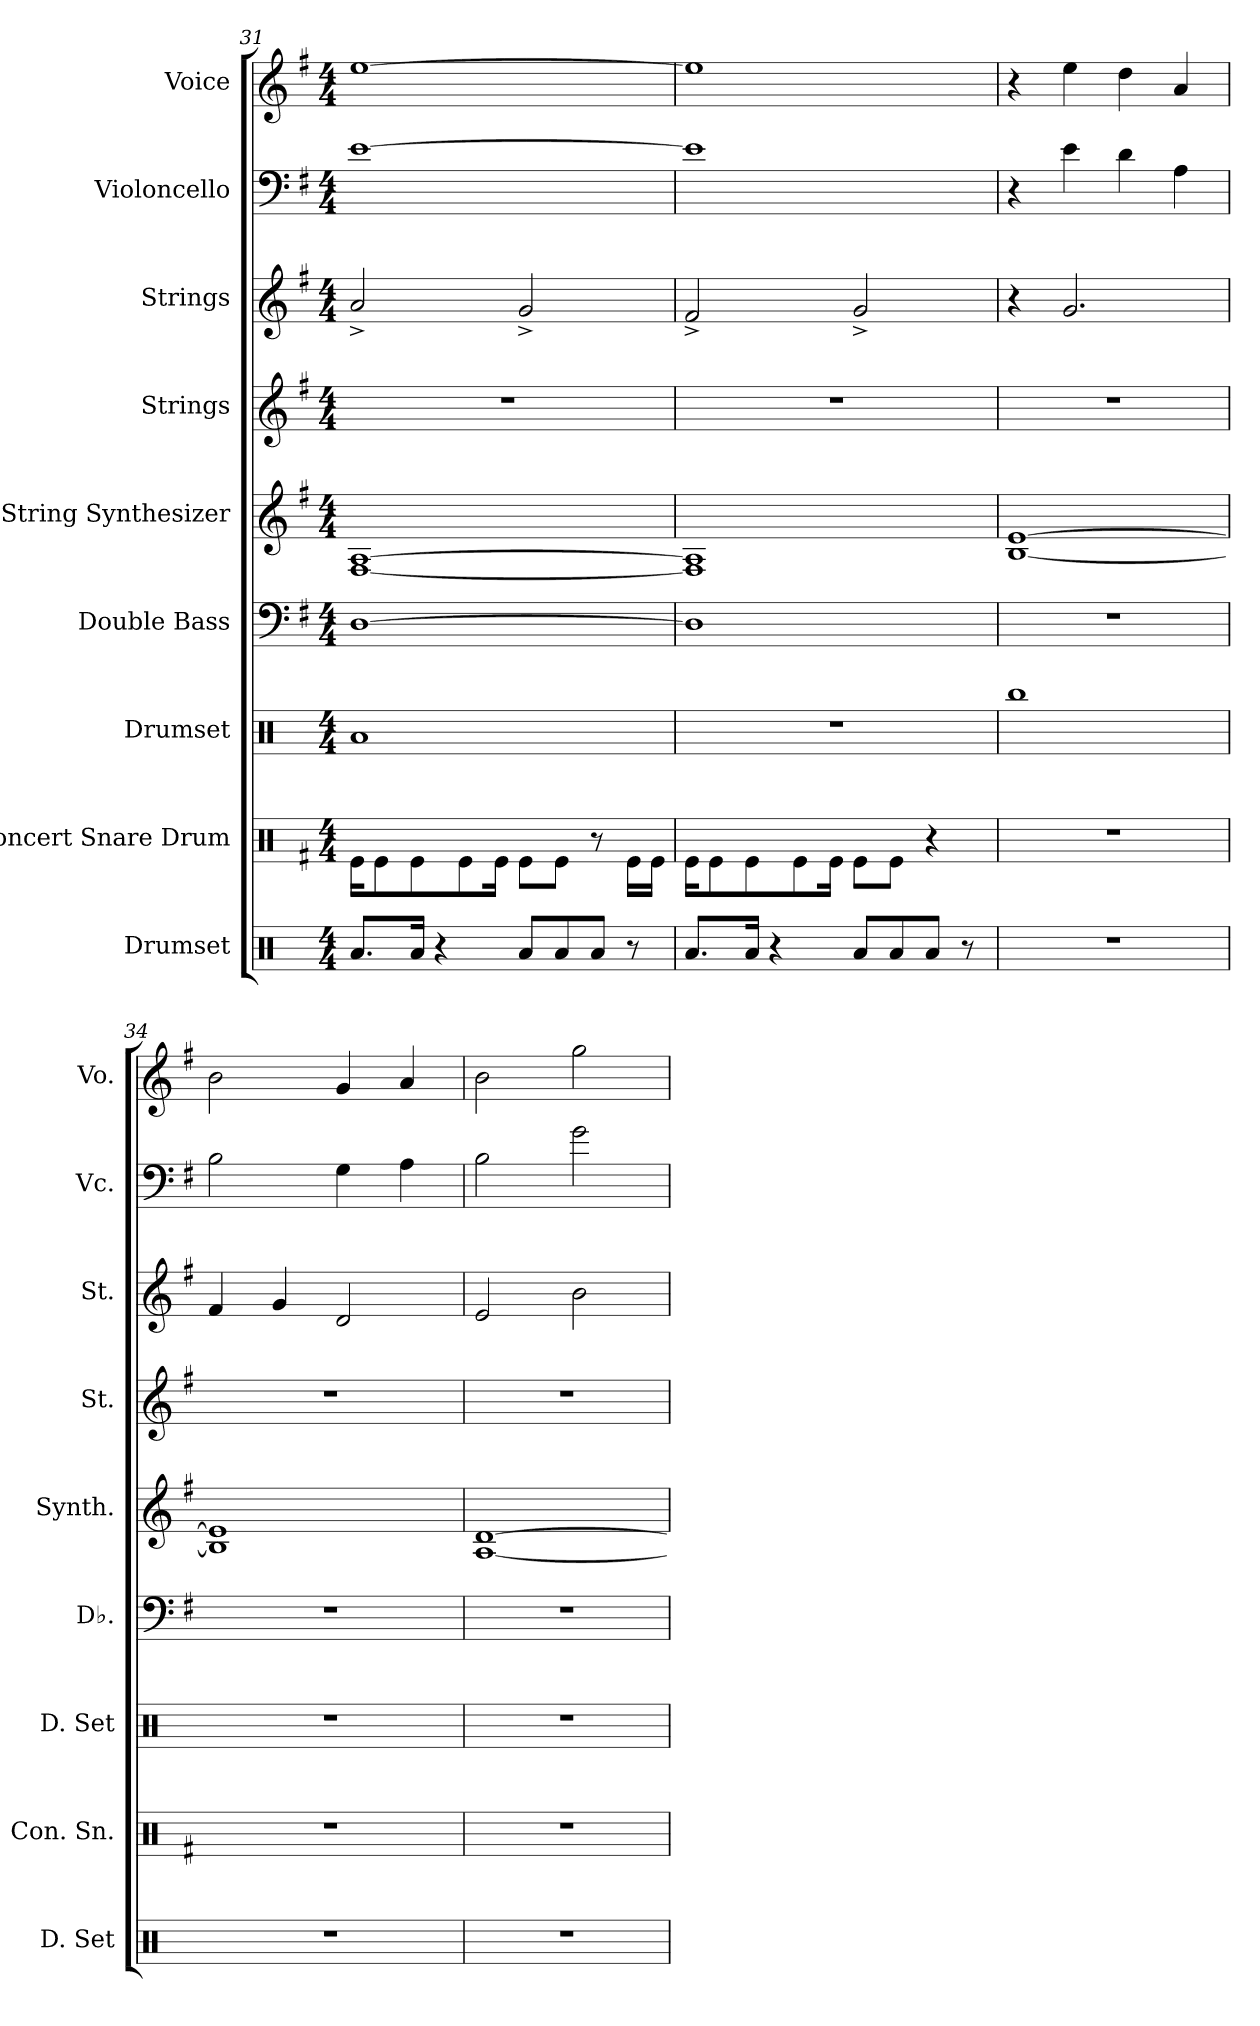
**kern	**kern	**kern	**kern	**kern	**kern	**kern	**kern	**kern
*part9	*part8	*part7	*part6	*part5	*part4	*part3	*part2	*part1
*staff9	*staff8	*staff7	*staff6	*staff5	*staff4	*staff3	*staff2	*staff1
*I"Drumset	*I"Concert Snare Drum	*I"Drumset	*I"Double Bass	*I"String Synthesizer	*I"Strings	*I"Strings	*I"Violoncello	*I"Voice
*I'D. Set	*I'Con. Sn.	*I'D. Set	*I'Db.	*I'Synth.	*I'St.	*I'St.	*I'Vc.	*I'Vo.
*clefX	*clefX	*clefX	*clefF4	*clefG2	*clefG2	*clefG2	*clefF4	*clefG2
*	*	*	*ITrd7c12	*	*	*	*	*
*k[]	*k[f#]	*k[]	*k[f#]	*k[f#]	*k[f#]	*k[f#]	*k[f#]	*k[f#]
*M4/4	*M4/4	*M4/4	*M4/4	*M4/4	*M4/4	*M4/4	*M4/4	*M4/4
=31	=31	=31	=31	=31	=31	=31	=31	=31
8.Ra/L	16Re\KL	1Ra	[1DD	[1F# [1A	1r	2a^/	[1e	[1ee
.	8Re\	.	.	.	.	.	.	.
16Ra/Jk	8Re\	.	.	.	.	.	.	.
4r	.	.	.	.	.	.	.	.
.	8Re\	.	.	.	.	.	.	.
.	16Re\Jk	.	.	.	.	.	.	.
8Ra/L	8Re\L	.	.	.	.	2g^/	.	.
8Ra/	8Re\J	.	.	.	.	.	.	.
8Ra/J	8r	.	.	.	.	.	.	.
8r	16Re\LL	.	.	.	.	.	.	.
.	16Re\JJ	.	.	.	.	.	.	.
!!LO:PB:g=z
=32	=32	=32	=32	=32	=32	=32	=32	=32
8.Ra/L	16Re\KL	1r	1DD]	1F#] 1A]	1r	2f#^/	1e]	1ee]
.	8Re\	.	.	.	.	.	.	.
16Ra/Jk	8Re\	.	.	.	.	.	.	.
4r	.	.	.	.	.	.	.	.
.	8Re\	.	.	.	.	.	.	.
.	16Re\Jk	.	.	.	.	.	.	.
8Ra/L	8Re\L	.	.	.	.	2g^/	.	.
8Ra/	8Re\J	.	.	.	.	.	.	.
8Ra/J	4r	.	.	.	.	.	.	.
8r	.	.	.	.	.	.	.	.
=33	=33	=33	=33	=33	=33	=33	=33	=33
1r	1r	1Rbb	1r	[1B [1e	1r	4r	4r	4r
.	.	.	.	.	.	2.g/	4e\	4ee\
.	.	.	.	.	.	.	4d\	4dd\
.	.	.	.	.	.	.	4A\	4a/
=34	=34	=34	=34	=34	=34	=34	=34	=34
1r	1r	1r	1r	1B] 1e]	1r	4f#/	2B\	2b\
.	.	.	.	.	.	4g/	.	.
.	.	.	.	.	.	2d/	4G\	4g/
.	.	.	.	.	.	.	4A\	4a/
=35	=35	=35	=35	=35	=35	=35	=35	=35
1r	1r	1r	1r	[1A [1d	1r	2e/	2B\	2b\
.	.	.	.	.	.	2b\	2g\	2gg\
=	=	=	=	=	=	=	=	=
*-	*-	*-	*-	*-	*-	*-	*-	*-
